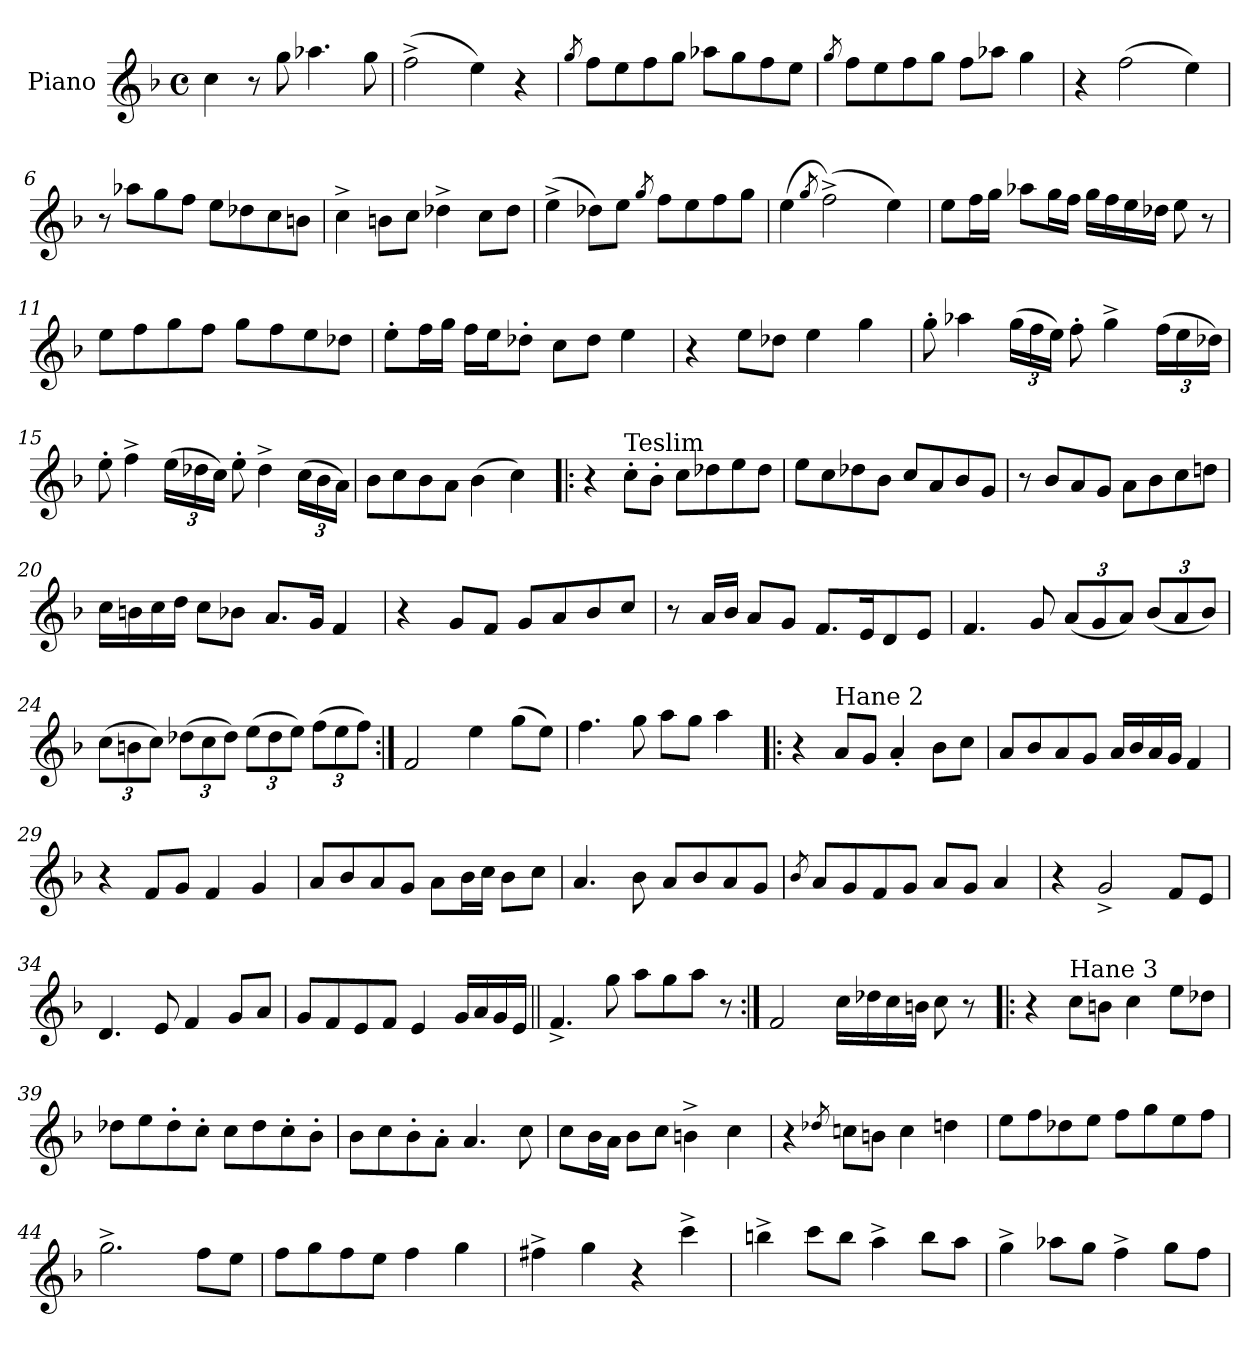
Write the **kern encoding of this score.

**kern
*part1
*staff1
*I"Piano
*I'Pno.
*clefG2
*k[b-]
*M4/4
*met(c)
=1
4cc\
8r
8gg\
4.aa-X\
8gg\
=2
(>2ff^\
4ee\)
4r
=3
8qgg/
8ff\L
8ee\
8ff\
8gg\J
8aa-X\L
8gg\
8ff\
8ee\J
=4
8qgg/
8ff\L
8ee\
8ff\
8gg\J
8ff\L
8aa-X\J
4gg\
=5
4r
(>2ff\
4ee\)
!!LO:LB:g=z
=6
8r
8aa-X\L
8gg\
8ff\J
8ee\L
8dd-X\
8cc\
8bn\J
=7
4cc^\
8bn\L
8cc\J
4dd-X^\
8cc\L
8dd-\J
=8
(>4ee^\
8dd-X\L)
8ee\J
8qgg/
8ff\L
8ee\
8ff\
8gg\J
=9
(<4ee\
8qgg/
(>2ff^\)
4ee\)
!!LO:LB:g=z
=10
8ee\L
16ff\L
16gg\JJ
8aa-X\L
16gg\L
16ff\JJ
16gg\LL
16ff\
16ee\
16dd-X\JJ
8ee\
8r
=11
8ee\L
8ff\
8gg\
8ff\J
8gg\L
8ff\
8ee\
8dd-X\J
=12
8ee'\L
16ff\L
16gg\JJ
16ff\LL
16ee\J
8dd-X'\J
8cc\L
8dd-\J
4ee\
=13
4r
8ee\L
8dd-X\J
4ee\
4gg\
!!LO:LB:g=z
=14
8gg'\
4aa-X\
*Xbrackettup
(>24gg\LL
24ff\
24ee\JJ)
8ff'\
4gg^\
(>24ff\LL
24ee\
24dd-X\JJ)
=15
8ee'\
4ff^\
(>24ee\LL
24dd-X\
24cc\JJ)
8ee'\
4dd-^\
(>24cc\LL
24b-\
24a\JJ)
=16
8b-\L
8cc\
8b-\
8a\J
(>4b-\
4cc\)
=17!|:
4r
!LO:TX:a:t=Teslim
8cc'\L
8b-'\J
8cc\L
8dd-X\
8ee\
8dd-\J
!!LO:LB:g=z
=18
8ee\L
8cc\
8dd-X\
8b-\J
8cc/L
8a/
8b-/
8g/J
=19
8r
8b-/L
8a/
8g/J
8a\L
8b-\
8cc\
8ddn\J
=20
16cc\LL
16bn\
16cc\
16dd\JJ
8cc\L
8b-X\J
8.a/L
16g/Jk
4f/
=21
4r
8g/L
8f/J
8g/L
8a/
8b-/
8cc/J
!!LO:LB:g=z
=22
8r
16a/LL
16b-/JJ
8a/L
8g/J
8.f/L
16e/K
8d/
8e/J
=23
4.f/
8g/
(<12a/L
12g/
12a/J)
(<12b-/L
12a/
12b-/J)
=24
(>12cc\L
12bn\
12cc\J)
(>12dd-X\L
12cc\
12dd-\J)
(>12ee\L
12dd-\
12ee\J)
(>12ff\L
12ee\
12ff\J)
=25:|!
2f/
4ee\
(>8gg\L
8ee\J)
!!LO:LB:g=z
=26
4.ff\
8gg\
8aa\L
8gg\J
4aa\
=27!|:
4r
!LO:TX:a:t=Hane 2
8a/L
8g/J
4a'/
8b-\L
8cc\J
=28
8a/L
8b-/
8a/
8g/J
16a/LL
16b-/
16a/
16g/JJ
4f/
=29
4r
8f/L
8g/J
4f/
4g/
=30
8a/L
8b-/
8a/
8g/J
8a\L
16b-\L
16cc\JJ
8b-\L
8cc\J
!!LO:LB:g=z
=31
4.a/
8b-\
8a/L
8b-/
8a/
8g/J
=32
8qb-/
8a/L
8g/
8f/
8g/J
8a/L
8g/J
4a/
=33
4r
2g^/
8f/L
8e/J
=34
4.d/
8e/
4f/
8g/L
8a/J
=35
8g/L
8f/
8e/
8f/J
4e/
16g/LL
16a/
16g/
16e/JJ
!!LO:LB:g=z
=36||
4.f^/
8gg\
8aa\L
8gg\
8aa\J
8r
=37:|!
2f/
16cc\LL
16dd-X\
16cc\
16bn\JJ
8cc\
8r
=38!|:
4r
!LO:TX:a:t=Hane 3
8cc\L
8bn\J
4cc\
8ee\L
8dd-X\J
=39
8dd-X\L
8ee\
8dd-'\
8cc'\J
8cc\L
8dd-\
8cc'\
8b-'\J
=40
8b-\L
8cc\
8b-'\
8a'\J
4.a/
8cc\
!!LO:LB:g=z
=41
8cc\L
16b-\L
16a\JJ
8b-\L
8cc\J
4bn^\
4cc\
=42
4r
8qdd-X/
8ccn\L
8bn\J
4cc\
4ddn\
=43
8ee\L
8ff\
8dd-X\
8ee\J
8ff\L
8gg\
8ee\
8ff\J
=44
2.gg^\
8ff\L
8ee\J
=45
8ff\L
8gg\
8ff\
8ee\J
4ff\
4gg\
!!LO:PB:g=z
=46
4ff#X^\
4gg\
4r
4ccc^\
=47
4bbn^\
8ccc\L
8bb\J
4aa^\
8bb\L
8aa\J
=48
4gg^\
8aa-X\L
8gg\J
4ff^\
8gg\L
8ff\J
=
*-
